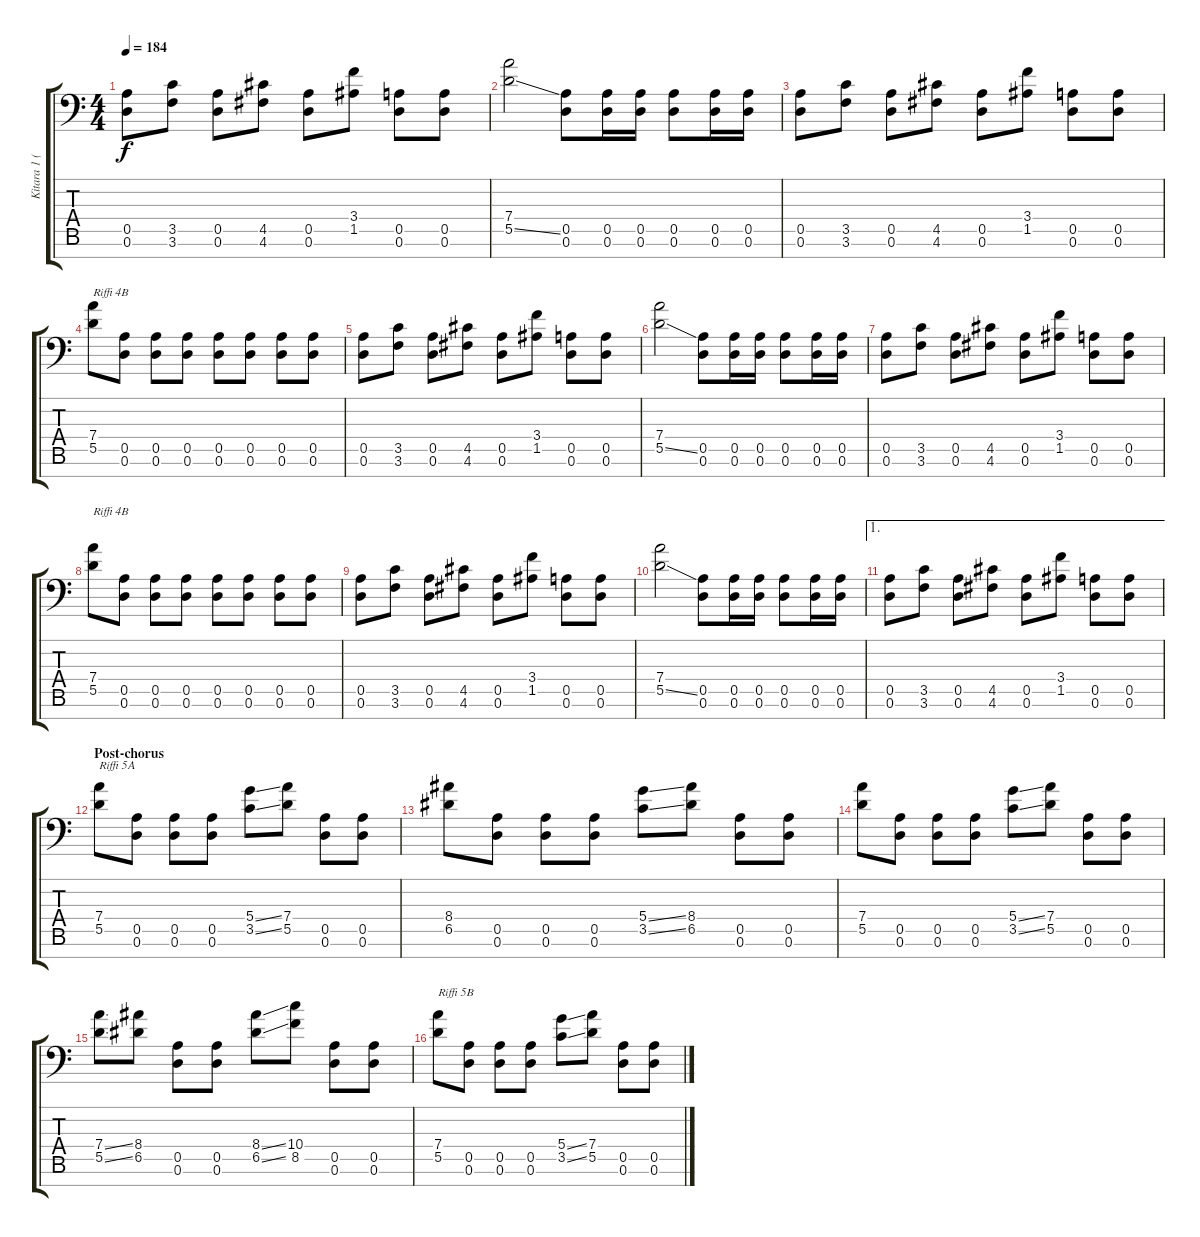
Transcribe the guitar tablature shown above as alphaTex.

\track ("Kitara 1 (Kuisma)" "Kitara 1 (") {instrument distortionguitar}
\staff {score tabs}
\tuning (E4 B3 G3 D3 A2 D2 A1) {hide}
\ts (4 4)
\tempo 184
\clef f4
\ks c
(0.5 0.6).8{dy f} (3.5 3.6).8 (0.5 0.6).8 (4.5 4.6).8 (0.5 0.6).8 (3.4 1.5).8 (0.5 0.6).8 (0.5 0.6).8 |
(7.4 5.5{ss}).2 (0.5 0.6).8 (0.5 0.6).16 (0.5 0.6).16 (0.5 0.6).8 (0.5 0.6).16 (0.5 0.6).16 |
(0.5 0.6).8 (3.5 3.6).8 (0.5 0.6).8 (4.5 4.6).8 (0.5 0.6).8 (3.4 1.5).8 (0.5 0.6).8 (0.5 0.6).8 |
(7.4 5.5).8{txt "Riffi 4B"} (0.5 0.6).8 (0.5 0.6).8 (0.5 0.6).8 (0.5 0.6).8 (0.5 0.6).8 (0.5 0.6).8 (0.5 0.6).8 |
(0.5 0.6).8 (3.5 3.6).8 (0.5 0.6).8 (4.5 4.6).8 (0.5 0.6).8 (3.4 1.5).8 (0.5 0.6).8 (0.5 0.6).8 |
(7.4 5.5{ss}).2 (0.5 0.6).8 (0.5 0.6).16 (0.5 0.6).16 (0.5 0.6).8 (0.5 0.6).16 (0.5 0.6).16 |
(0.5 0.6).8 (3.5 3.6).8 (0.5 0.6).8 (4.5 4.6).8 (0.5 0.6).8 (3.4 1.5).8 (0.5 0.6).8 (0.5 0.6).8 |
(7.4 5.5).8{txt "Riffi 4B"} (0.5 0.6).8 (0.5 0.6).8 (0.5 0.6).8 (0.5 0.6).8 (0.5 0.6).8 (0.5 0.6).8 (0.5 0.6).8 |
(0.5 0.6).8 (3.5 3.6).8 (0.5 0.6).8 (4.5 4.6).8 (0.5 0.6).8 (3.4 1.5).8 (0.5 0.6).8 (0.5 0.6).8 |
(7.4 5.5{ss}).2 (0.5 0.6).8 (0.5 0.6).16 (0.5 0.6).16 (0.5 0.6).8 (0.5 0.6).16 (0.5 0.6).16 |
\ae 1
(0.5 0.6).8 (3.5 3.6).8 (0.5 0.6).8 (4.5 4.6).8 (0.5 0.6).8 (3.4 1.5).8 (0.5 0.6).8 (0.5 0.6).8 |
\section ("" "Post-chorus")
(7.4 5.5).8{txt "Riffi 5A"} (0.5 0.6).8 (0.5 0.6).8 (0.5 0.6).8 (5.4{ss} 3.5{ss}).8 (7.4 5.5).8 (0.5 0.6).8 (0.5 0.6).8 |
(8.4 6.5).8 (0.5 0.6).8 (0.5 0.6).8 (0.5 0.6).8 (5.4{ss} 3.5{ss}).8 (8.4 6.5).8 (0.5 0.6).8 (0.5 0.6).8 |
(7.4 5.5).8 (0.5 0.6).8 (0.5 0.6).8 (0.5 0.6).8 (5.4{ss} 3.5{ss}).8 (7.4 5.5).8 (0.5 0.6).8 (0.5 0.6).8 |
(7.4{ss} 5.5{ss}).8 (8.4 6.5).8 (0.5 0.6).8 (0.5 0.6).8 (8.4{ss} 6.5{ss}).8 (10.4 8.5).8 (0.5 0.6).8 (0.5 0.6).8 |
(7.4 5.5).8{txt "Riffi 5B"} (0.5 0.6).8 (0.5 0.6).8 (0.5 0.6).8 (5.4{ss} 3.5{ss}).8 (7.4 5.5).8 (0.5 0.6).8 (0.5 0.6).8
